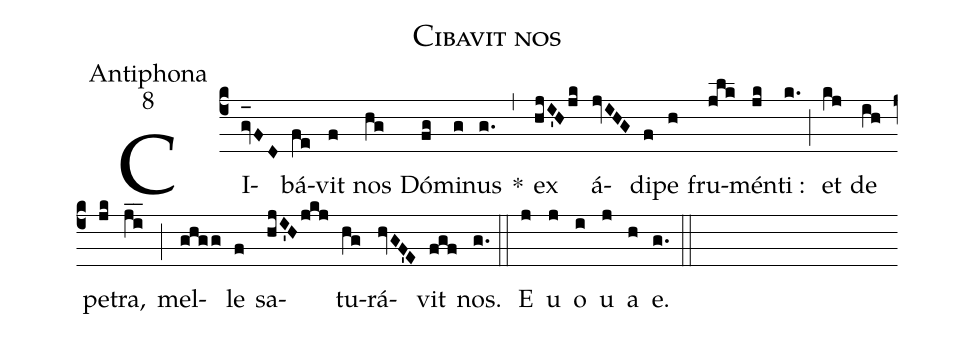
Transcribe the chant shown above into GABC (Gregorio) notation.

name:Cibavit nos;
office-part:Antiphona;
mode:8;
%%
(c4) CI(gv_[oh:h]FD)bá(fe)vit(f) nos(hg) Dó(fg)mi(g)nus(g.) *(,) ex(hjI'Hjk) á(jvIHG)di(f)pe(h) fru(jlk)mén(jk)ti :(k.) (;) et(kj) de(ih) pe(jk)tra,(ji__) (;) mel(ghgg)le(f) sa(hjI'Hjkj)tu(hg)rá(hvGF'E)vit(fgf) nos.(g.) (::) <eu>E(j) u(j) o(i) u(j) a(h) e.</eu>(g.) (::)
